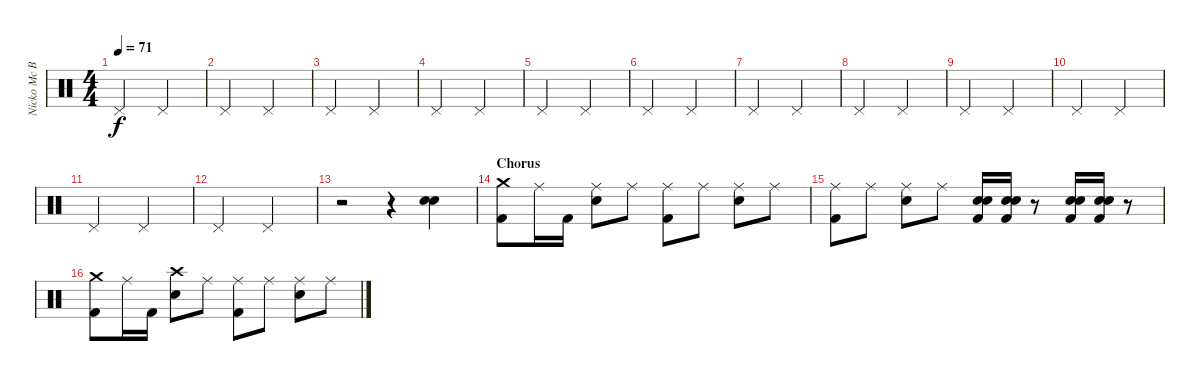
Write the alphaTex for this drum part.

\track ("Nicko Mc Brain" "Nicko Mc B") {instrument percussion}
\staff {score}
\articulation defaults
\ts (4 4)
\tempo 71
\clef neutral
\ks c "Pedal Hi-Hat (hit)".2{dy f} "Pedal Hi-Hat (hit)".2
|
"Pedal Hi-Hat (hit)".2 "Pedal Hi-Hat (hit)".2 |
"Pedal Hi-Hat (hit)".2 "Pedal Hi-Hat (hit)".2 |
"Pedal Hi-Hat (hit)".2 "Pedal Hi-Hat (hit)".2 |
"Pedal Hi-Hat (hit)".2 "Pedal Hi-Hat (hit)".2 |
"Pedal Hi-Hat (hit)".2 "Pedal Hi-Hat (hit)".2 |
"Pedal Hi-Hat (hit)".2 "Pedal Hi-Hat (hit)".2 |
"Pedal Hi-Hat (hit)".2 "Pedal Hi-Hat (hit)".2 |
"Pedal Hi-Hat (hit)".2 "Pedal Hi-Hat (hit)".2 |
"Pedal Hi-Hat (hit)".2 "Pedal Hi-Hat (hit)".2 |
"Pedal Hi-Hat (hit)".2 "Pedal Hi-Hat (hit)".2 |
"Pedal Hi-Hat (hit)".2 "Pedal Hi-Hat (hit)".2 |
r.2 r.4 ("Snare (hit) 2" "Snare (hit) 2").4{bd 120} |
\section ("" "Chorus")
("Crash medium (hit)" "Kick (hit) 2").8 "Ride (middle)".16 "Kick (hit) 2".16 ("Ride (middle)" "Snare (hit) 2").8 "Ride (middle)".8 ("Ride (middle)" "Kick (hit) 2").8 "Ride (middle)".8 ("Ride (middle)" "Snare (hit) 2").8 "Ride (middle)".8 |
("Ride (middle)" "Kick (hit) 2").8 "Ride (middle)".8 ("Ride (middle)" "Snare (hit) 2").8 "Ride (middle)".8 ("Snare (hit) 2" "Snare (hit) 2" "Kick (hit) 2").16{bd 30} ("Snare (hit) 2" "Snare (hit) 2" "Kick (hit) 2").16{bd 30} r.8 ("Snare (hit) 2" "Snare (hit) 2" "Kick (hit) 2").16{bd 30} ("Snare (hit) 2" "Snare (hit) 2" "Kick (hit) 2").16{bd 30} r.8 |
("Crash medium (hit)" "Kick (hit) 2").8 "Ride (middle)".16 "Kick (hit) 2".16 ("Crash high (hit)" "Snare (hit) 2").8 "Ride (middle)".8 ("Ride (middle)" "Kick (hit) 2").8 "Ride (middle)".8 ("Ride (middle)" "Snare (hit) 2").8 "Ride (middle)".8
